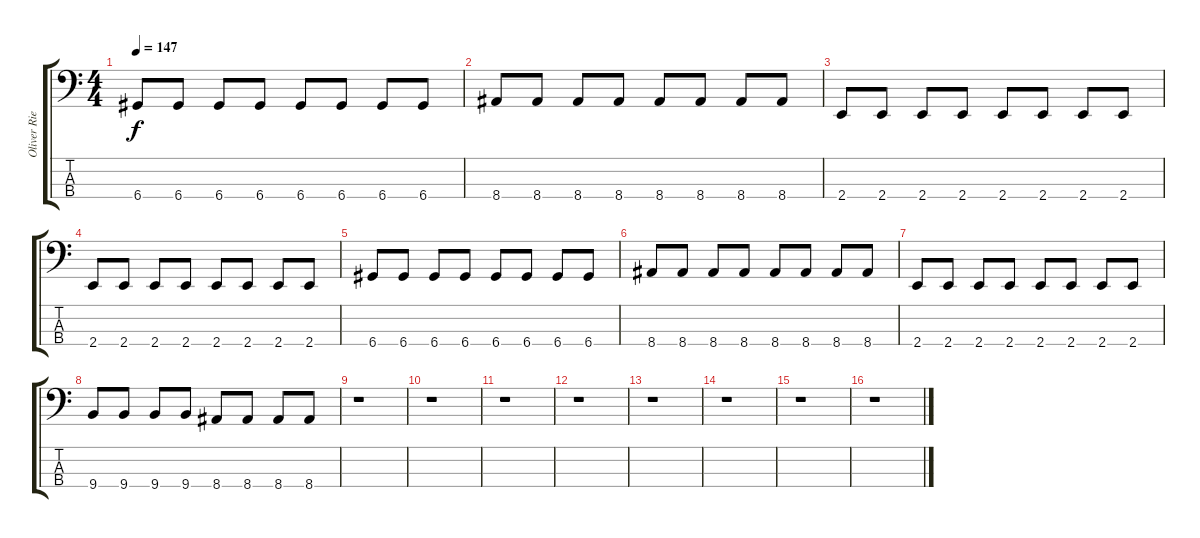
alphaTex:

\track ("Oliver Riedel  (Bass)" "Oliver Rie") {instrument electricbassfinger}
\staff {score tabs}
\tuning (G2 D2 A1 D1) {hide}
\ts (4 4)
\tempo 147
\clef f4
\ks c
6.4.8{dy f} 6.4.8 6.4.8 6.4.8 6.4.8 6.4.8 6.4.8 6.4.8 |
8.4.8 8.4.8 8.4.8 8.4.8 8.4.8 8.4.8 8.4.8 8.4.8 |
2.4.8 2.4.8 2.4.8 2.4.8 2.4.8 2.4.8 2.4.8 2.4.8 |
2.4.8 2.4.8 2.4.8 2.4.8 2.4.8 2.4.8 2.4.8 2.4.8 |
6.4.8 6.4.8 6.4.8 6.4.8 6.4.8 6.4.8 6.4.8 6.4.8 |
8.4.8 8.4.8 8.4.8 8.4.8 8.4.8 8.4.8 8.4.8 8.4.8 |
2.4.8 2.4.8 2.4.8 2.4.8 2.4.8 2.4.8 2.4.8 2.4.8 |
9.4.8 9.4.8 9.4.8 9.4.8 8.4.8 8.4.8 8.4.8 8.4.8 |
r.1 |
r.1 |
r.1 |
r.1 |
r.1 |
r.1 |
r.1 |
r.1
